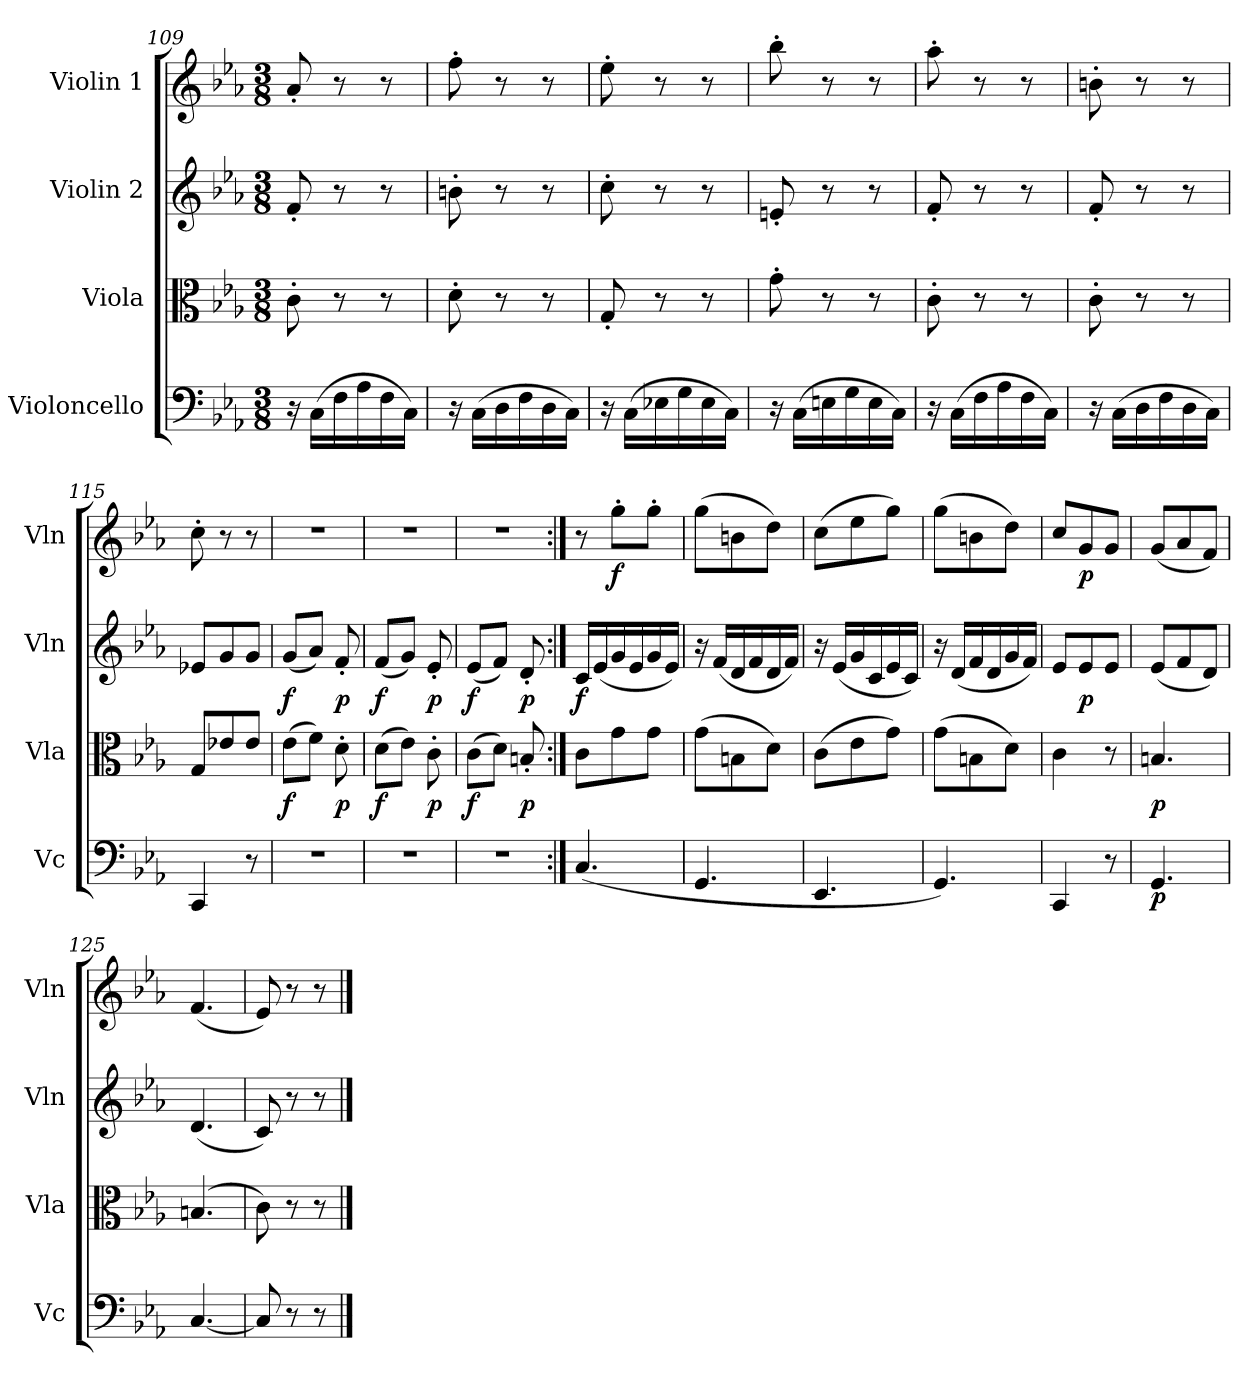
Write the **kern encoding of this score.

**kern	**dynam	**kern	**dynam	**kern	**dynam	**kern	**dynam
*part4	*part4	*part3	*part3	*part2	*part2	*part1	*part1
*staff4	*staff4	*staff3	*staff3	*staff2	*staff2	*staff1	*staff1
*I"Violoncello	*	*I"Viola	*	*I"Violin 2	*	*I"Violin 1	*
*I'Vc	*	*I'Vla	*	*I'Vln	*	*I'Vln	*
!!LO:LB:g=z
*clefF4	*	*clefC3	*	*clefG2	*	*clefG2	*
*k[b-e-a-]	*	*k[b-e-a-]	*	*k[b-e-a-]	*	*k[b-e-a-]	*
*M3/8	*	*M3/8	*	*M3/8	*	*M3/8	*
=109	=109	=109	=109	=109	=109	=109	=109
16r	.	8c'\	.	8f'/	.	8a-'/	.
(16C\LL	.	.	.	.	.	.	.
16F\	.	8r	.	8r	.	8r	.
16A-\	.	.	.	.	.	.	.
16F\	.	8r	.	8r	.	8r	.
16C\JJ)	.	.	.	.	.	.	.
=110	=110	=110	=110	=110	=110	=110	=110
16r	.	8d'\	.	8bn'\	.	8ff'\	.
(16C\LL	.	.	.	.	.	.	.
16D\	.	8r	.	8r	.	8r	.
16F\	.	.	.	.	.	.	.
16D\	.	8r	.	8r	.	8r	.
16C\JJ)	.	.	.	.	.	.	.
=111	=111	=111	=111	=111	=111	=111	=111
16r	.	8G'/	.	8cc'\	.	8ee-'\	.
(16C\LL	.	.	.	.	.	.	.
16E-X\	.	8r	.	8r	.	8r	.
16G\	.	.	.	.	.	.	.
16E-\	.	8r	.	8r	.	8r	.
16C\JJ)	.	.	.	.	.	.	.
=112	=112	=112	=112	=112	=112	=112	=112
16r	.	8g'\	.	8en'/	.	8bb-'\	.
(16C\LL	.	.	.	.	.	.	.
16En\	.	8r	.	8r	.	8r	.
16G\	.	.	.	.	.	.	.
16E\	.	8r	.	8r	.	8r	.
16C\JJ)	.	.	.	.	.	.	.
!!LO:PB:g=z
=113	=113	=113	=113	=113	=113	=113	=113
16r	.	8c'\	.	8f'/	.	8aa-'\	.
(16C\LL	.	.	.	.	.	.	.
16F\	.	8r	.	8r	.	8r	.
16A-\	.	.	.	.	.	.	.
16F\	.	8r	.	8r	.	8r	.
16C\JJ)	.	.	.	.	.	.	.
=114	=114	=114	=114	=114	=114	=114	=114
16r	.	8c'\	.	8f'/	.	8bn'\	.
(16C\LL	.	.	.	.	.	.	.
16D\	.	8r	.	8r	.	8r	.
16F\	.	.	.	.	.	.	.
16D\	.	8r	.	8r	.	8r	.
16C\JJ)	.	.	.	.	.	.	.
=115	=115	=115	=115	=115	=115	=115	=115
4CC/	.	8G/L	.	8e-X/L	.	8cc'\	.
.	.	8e-X/	.	8g/	.	8r	.
8r	.	8e-/J	.	8g/J	.	8r	.
=116	=116	=116	=116	=116	=116	=116	=116
!	!	!	!LO:DY:b	!	!LO:DY:b	!	!
4.r	.	(8e-\L	f	(8g/L	f	4.r	.
.	.	8f\J)	.	8a-/J)	.	.	.
!	!	!	!LO:DY:b	!	!LO:DY:b	!	!
.	.	8d'\	p	8f'/	p	.	.
=117	=117	=117	=117	=117	=117	=117	=117
!	!	!	!LO:DY:b	!	!LO:DY:b	!	!
4.r	.	(8d\L	f	(8f/L	f	4.r	.
.	.	8e-\J)	.	8g/J)	.	.	.
!	!	!	!LO:DY:b	!	!LO:DY:b	!	!
.	.	8c'\	p	8e-'/	p	.	.
=118	=118	=118	=118	=118	=118	=118	=118
!	!	!	!LO:DY:b	!	!LO:DY:b	!	!
4.r	.	(8c\L	f	(8e-/L	f	4.r	.
.	.	8d\J)	.	8f/J)	.	.	.
!	!	!	!LO:DY:b	!	!LO:DY:b	!	!
.	.	8Bn'/	p	8d'/	p	.	.
=119:|!	=119:|!	=119:|!	=119:|!	=119:|!	=119:|!	=119:|!	=119:|!
!	!	!	!	!	!LO:DY:b	!	!
(4.C/	.	8c\L	.	16c/LL	f	8r	.
.	.	.	.	(16e-/	.	.	.
!	!	!	!	!	!	!	!LO:DY:b
.	.	8g\	.	16g/	.	8gg'\L	f
.	.	.	.	16e-/	.	.	.
.	.	8g\J	.	16g/	.	8gg'\J	.
.	.	.	.	16e-/JJ)	.	.	.
=120	=120	=120	=120	=120	=120	=120	=120
4.GG/	.	(8g\L	.	16r	.	(8gg\L	.
.	.	.	.	(16f/LL	.	.	.
.	.	8Bn\	.	16d/	.	8bn\	.
.	.	.	.	16f/	.	.	.
.	.	8d\J)	.	16d/	.	8dd\J)	.
.	.	.	.	16f/JJ)	.	.	.
!!LO:LB:g=z
=121	=121	=121	=121	=121	=121	=121	=121
4.EE-/	.	(8c\L	.	16r	.	(8cc\L	.
.	.	.	.	(16e-/LL	.	.	.
.	.	8e-\	.	16g/	.	8ee-\	.
.	.	.	.	16c/	.	.	.
.	.	8g\J)	.	16e-/	.	8gg\J)	.
.	.	.	.	16c/JJ)	.	.	.
=122	=122	=122	=122	=122	=122	=122	=122
4.GG/)	.	(8g\L	.	16r	.	(8gg\L	.
.	.	.	.	(16d/LL	.	.	.
.	.	8Bn\	.	16f/	.	8bn\	.
.	.	.	.	16d/	.	.	.
.	.	8d\J)	.	16g/	.	8dd\J)	.
.	.	.	.	16f/JJ)	.	.	.
=123	=123	=123	=123	=123	=123	=123	=123
4CC/	.	4c\	.	8e-/L	.	8cc/L	.
!	!	!	!	!	!LO:DY:b	!	!LO:DY:b
.	.	.	.	8e-/	p	8g/	p
8r	.	8r	.	8e-/J	.	8g/J	.
=124	=124	=124	=124	=124	=124	=124	=124
!	!LO:DY:b	!	!LO:DY:b	!	!	!	!
4.GG/	p	4.Bn/	p	(8e-/L	.	(8g/L	.
.	.	.	.	8f/	.	8a-/	.
.	.	.	.	8d/J)	.	8f/J)	.
=125	=125	=125	=125	=125	=125	=125	=125
[4.C/	.	(4.Bn/	.	(4.d/	.	(4.f/	.
=126	=126	=126	=126	=126	=126	=126	=126
8C/]	.	8c\)	.	8c/)	.	8e-/)	.
8r	.	8r	.	8r	.	8r	.
8r	.	8r	.	8r	.	8r	.
==	==	==	==	==	==	==	==
*-	*-	*-	*-	*-	*-	*-	*-
